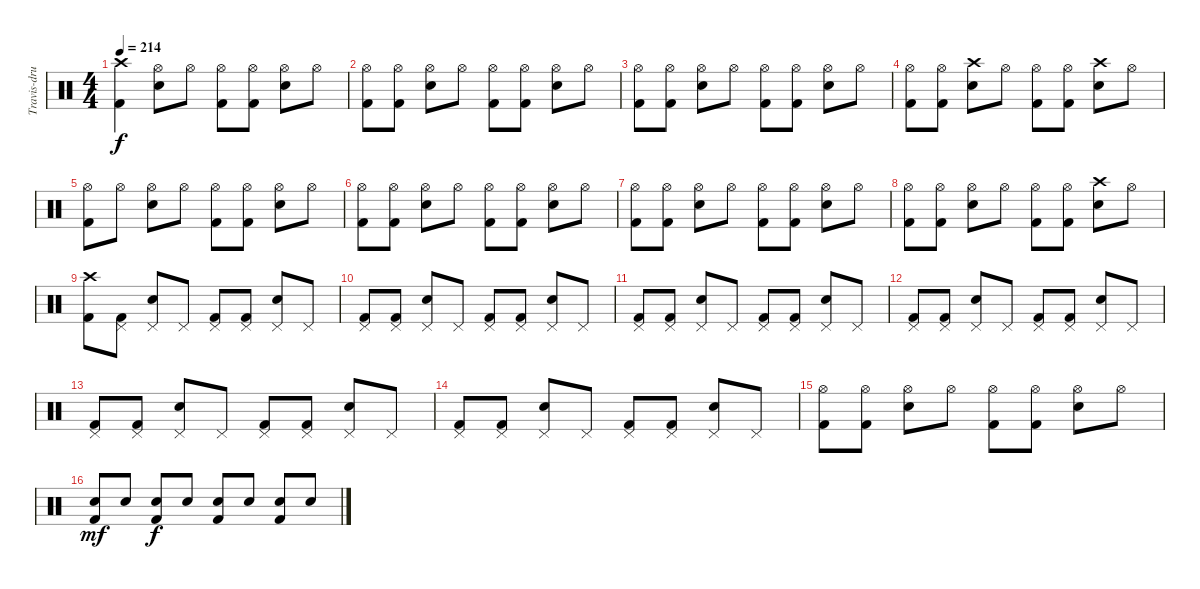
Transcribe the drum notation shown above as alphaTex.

\track ("Travis-drums" "Travis-dru") {instrument percussion}
\staff {score}
\articulation defaults
\ts (4 4)
\tempo 214
\clef neutral
\ks c
("Crash high (hit)" "Kick (hit) 2").4{dy f} ("Hi-Hat (open)" "Snare (hit) 2").8 "Hi-Hat (open)".8 ("Hi-Hat (open)" "Kick (hit) 2").8 ("Hi-Hat (open)" "Kick (hit) 2").8 ("Hi-Hat (open)" "Snare (hit) 2").8 "Hi-Hat (open)".8 |
("Kick (hit) 2" "Hi-Hat (open)").8 ("Kick (hit) 2" "Hi-Hat (open)").8 ("Snare (hit) 2" "Hi-Hat (open)").8 "Hi-Hat (open)".8 ("Kick (hit) 2" "Hi-Hat (open)").8 ("Kick (hit) 2" "Hi-Hat (open)").8 ("Snare (hit) 2" "Hi-Hat (open)").8 "Hi-Hat (open)".8 |
("Kick (hit) 2" "Hi-Hat (open)").8 ("Kick (hit) 2" "Hi-Hat (open)").8 ("Snare (hit) 2" "Hi-Hat (open)").8 "Hi-Hat (open)".8 ("Kick (hit) 2" "Hi-Hat (open)").8 ("Kick (hit) 2" "Hi-Hat (open)").8 ("Snare (hit) 2" "Hi-Hat (open)").8 "Hi-Hat (open)".8 |
("Hi-Hat (open)" "Kick (hit) 2").8 ("Hi-Hat (open)" "Kick (hit) 2").8 ("Snare (hit) 2" "Crash high (hit)").8 "Hi-Hat (open)".8 ("Kick (hit) 2" "Hi-Hat (open)").8 ("Hi-Hat (open)" "Kick (hit) 2").8 ("Snare (hit) 2" "Crash high (hit)").8 "Hi-Hat (open)".8 |
("Hi-Hat (open)" "Kick (hit) 2").8 "Hi-Hat (open)".8 ("Hi-Hat (open)" "Snare (hit) 2").8 "Hi-Hat (open)".8 ("Hi-Hat (open)" "Kick (hit) 2").8 ("Hi-Hat (open)" "Kick (hit) 2").8 ("Hi-Hat (open)" "Snare (hit) 2").8 "Hi-Hat (open)".8 |
("Kick (hit) 2" "Hi-Hat (open)").8 ("Kick (hit) 2" "Hi-Hat (open)").8 ("Snare (hit) 2" "Hi-Hat (open)").8 "Hi-Hat (open)".8 ("Kick (hit) 2" "Hi-Hat (open)").8 ("Kick (hit) 2" "Hi-Hat (open)").8 ("Snare (hit) 2" "Hi-Hat (open)").8 "Hi-Hat (open)".8 |
("Kick (hit) 2" "Hi-Hat (open)").8 ("Kick (hit) 2" "Hi-Hat (open)").8 ("Snare (hit) 2" "Hi-Hat (open)").8 "Hi-Hat (open)".8 ("Kick (hit) 2" "Hi-Hat (open)").8 ("Kick (hit) 2" "Hi-Hat (open)").8 ("Snare (hit) 2" "Hi-Hat (open)").8 "Hi-Hat (open)".8 |
("Hi-Hat (open)" "Kick (hit) 2").8 ("Hi-Hat (open)" "Kick (hit) 2").8 ("Snare (hit) 2" "Hi-Hat (open)").8 "Hi-Hat (open)".8 ("Kick (hit) 2" "Hi-Hat (open)").8 ("Hi-Hat (open)" "Kick (hit) 2").8 ("Snare (hit) 2" "Crash high (hit)").8 "Hi-Hat (open)".8 |
("Kick (hit) 2" "Crash high (hit)").8 ("Kick (hit) 2" "Pedal Hi-Hat (hit)").8 ("Snare (hit) 2" "Pedal Hi-Hat (hit)").8 "Pedal Hi-Hat (hit)".8 ("Kick (hit) 2" "Pedal Hi-Hat (hit)").8 ("Kick (hit) 2" "Pedal Hi-Hat (hit)").8 ("Snare (hit) 2" "Pedal Hi-Hat (hit)").8 "Pedal Hi-Hat (hit)".8 |
("Kick (hit) 2" "Pedal Hi-Hat (hit)").8 ("Kick (hit) 2" "Pedal Hi-Hat (hit)").8 ("Snare (hit) 2" "Pedal Hi-Hat (hit)").8 "Pedal Hi-Hat (hit)".8 ("Kick (hit) 2" "Pedal Hi-Hat (hit)").8 ("Kick (hit) 2" "Pedal Hi-Hat (hit)").8 ("Pedal Hi-Hat (hit)" "Snare (hit) 2").8 "Pedal Hi-Hat (hit)".8 |
("Kick (hit) 2" "Pedal Hi-Hat (hit)").8 ("Kick (hit) 2" "Pedal Hi-Hat (hit)").8 ("Snare (hit) 2" "Pedal Hi-Hat (hit)").8 "Pedal Hi-Hat (hit)".8 ("Kick (hit) 2" "Pedal Hi-Hat (hit)").8 ("Kick (hit) 2" "Pedal Hi-Hat (hit)").8 ("Snare (hit) 2" "Pedal Hi-Hat (hit)").8 "Pedal Hi-Hat (hit)".8 |
("Kick (hit) 2" "Pedal Hi-Hat (hit)").8 ("Kick (hit) 2" "Pedal Hi-Hat (hit)").8 ("Snare (hit) 2" "Pedal Hi-Hat (hit)").8 "Pedal Hi-Hat (hit)".8 ("Kick (hit) 2" "Pedal Hi-Hat (hit)").8 ("Kick (hit) 2" "Pedal Hi-Hat (hit)").8 ("Pedal Hi-Hat (hit)" "Snare (hit) 2").8 "Pedal Hi-Hat (hit)".8 |
("Kick (hit) 2" "Pedal Hi-Hat (hit)").8 ("Kick (hit) 2" "Pedal Hi-Hat (hit)").8 ("Snare (hit) 2" "Pedal Hi-Hat (hit)").8 "Pedal Hi-Hat (hit)".8 ("Kick (hit) 2" "Pedal Hi-Hat (hit)").8 ("Kick (hit) 2" "Pedal Hi-Hat (hit)").8 ("Snare (hit) 2" "Pedal Hi-Hat (hit)").8 "Pedal Hi-Hat (hit)".8 |
("Kick (hit) 2" "Pedal Hi-Hat (hit)").8 ("Kick (hit) 2" "Pedal Hi-Hat (hit)").8 ("Snare (hit) 2" "Pedal Hi-Hat (hit)").8 "Pedal Hi-Hat (hit)".8 ("Pedal Hi-Hat (hit)" "Kick (hit) 2").8 ("Pedal Hi-Hat (hit)" "Kick (hit) 2").8 ("Snare (hit) 2" "Pedal Hi-Hat (hit)").8 "Pedal Hi-Hat (hit)".8 |
("Kick (hit) 2" "Hi-Hat (open)").8 ("Kick (hit) 2" "Hi-Hat (open)").8 ("Snare (hit) 2" "Hi-Hat (open)").8 "Hi-Hat (open)".8 ("Kick (hit) 2" "Hi-Hat (open)").8 ("Kick (hit) 2" "Hi-Hat (open)").8 ("Snare (hit) 2" "Hi-Hat (open)").8 "Hi-Hat (open)".8 |
("Kick (hit) 2" "Snare (hit) 2").8{dy mf} "Snare (hit) 2".8 ("Kick (hit) 2" "Snare (hit) 2").8{dy f} "Snare (hit) 2".8 ("Kick (hit) 2" "Snare (hit) 2").8 "Snare (hit) 2".8 ("Kick (hit) 2" "Snare (hit) 2").8 "Snare (hit) 2".8
